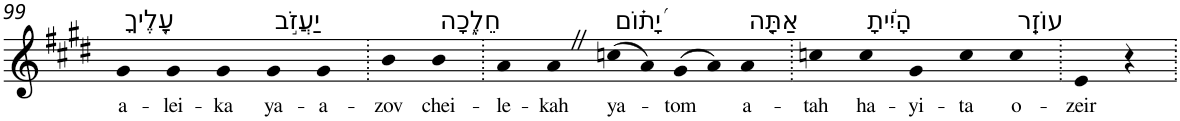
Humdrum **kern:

**kern	**text
*part1	*part1
*staff1	*staff1
*I"Piano	*
*I'Pno	*
!!LO:PB:g=z
*clefG2	*
*k[f#c#g#d#]	*
*E:	*
=99	=99
!LO:TX:a:t=עָ֭לֶיךָ	!
!	!LO:LY:b
4g#	a-
!	!LO:LY:b
4g#	-lei-
!	!LO:LY:b
4g#	-ka
!LO:TX:a:t=יַעֲזֹ֣ב	!
!	!LO:LY:b
4g#	ya-
!	!LO:LY:b
4g#	-a-
=100.	=100.
!	!LO:LY:b
4b	-zov
!LO:TX:a:t=חֵלֶ֑כָה	!
!	!LO:LY:b
4b	chei-
=101.	=101.
!	!LO:LY:b
4a	-le-
!	!LO:LY:b
4aZ	-kah
!LO:TX:a:t=יָ֝ת֗וֹם	!
!	!LO:LY:b
(>8ccn	ya-
8a)	.
!	!LO:LY:b
(>8g#	-tom
8a)	.
!LO:TX:a:t=אַתָּ֤ה	!
!	!LO:LY:b
4a	a-
=102.	=102.
!	!LO:LY:b
4ccn	-tah
!LO:TX:a:t=הָיִ֬יתָ	!
!	!LO:LY:b
4cc	ha-
!	!LO:LY:b
4g#	-yi-
!	!LO:LY:b
4cc	-ta
!LO:TX:a:t=עוֹזֵֽר	!
!	!LO:LY:b
4cc	o-
=103.	=103.
!	!LO:LY:b
4e	-zeir
4r	.
=.	=.
*-	*-
